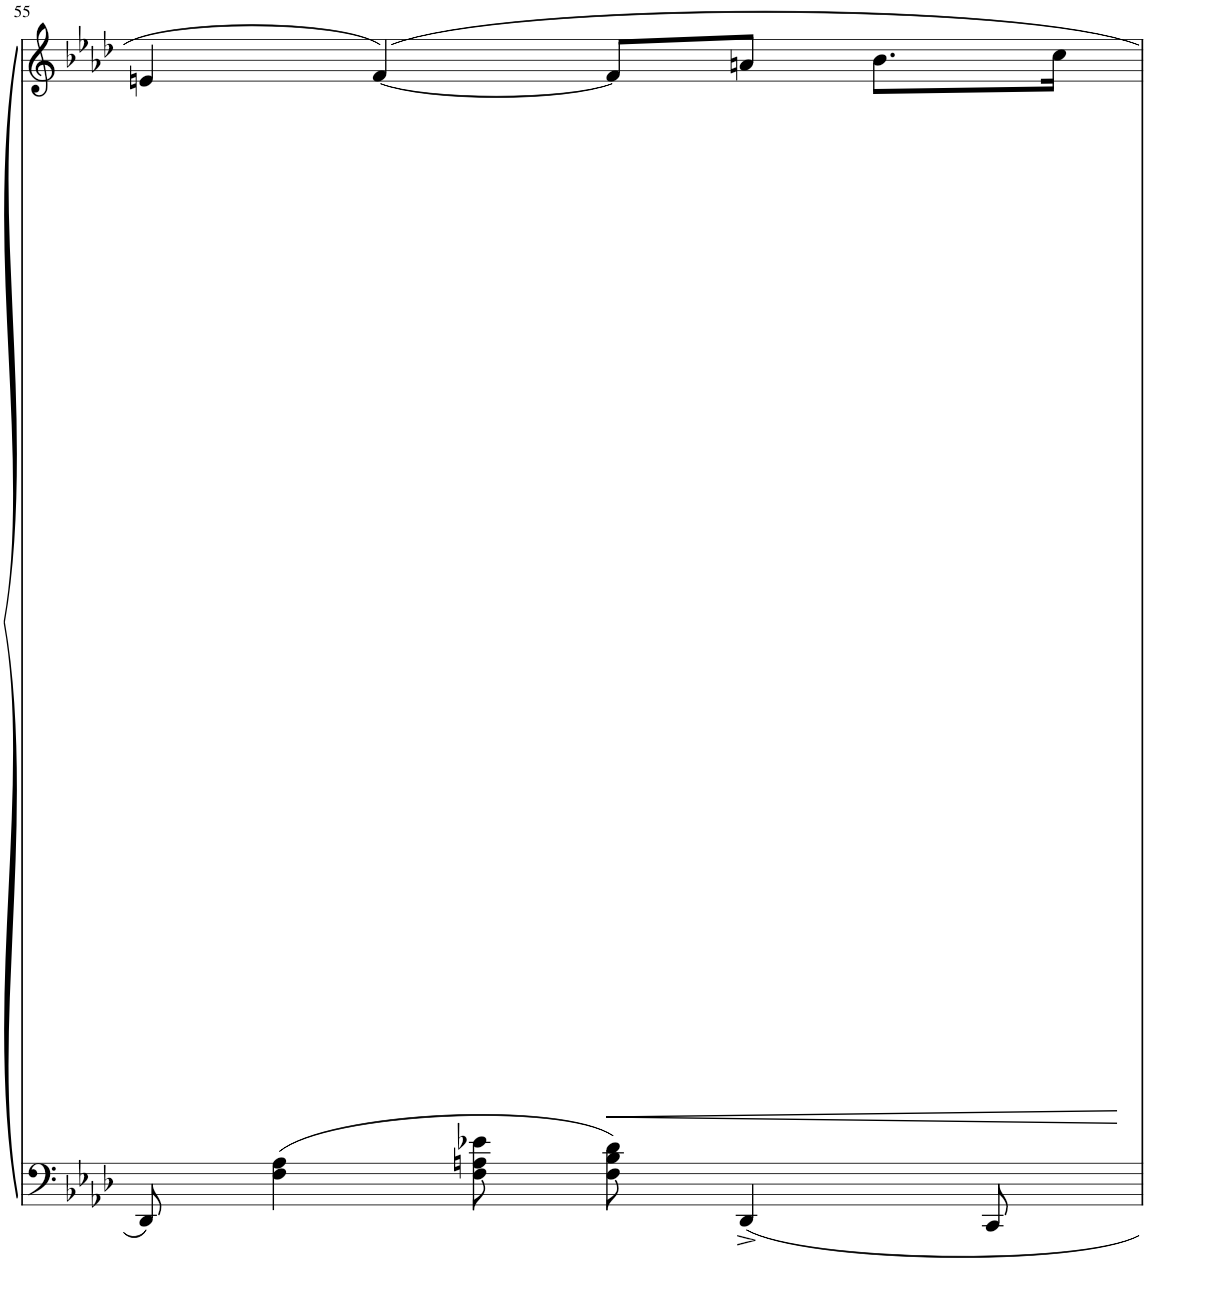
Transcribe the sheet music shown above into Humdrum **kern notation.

**kern	**kern
*part1	*part1
*staff2	*staff1
*I"Piano	*
*I'Pno	*
!!LO:PB:g=z
*clefF4	*clefG2
*k[b-e-a-d-]	*k[b-e-a-d-]
*M4/4	*M4/4
*met(c)	*met(c)
=55	=55
8DD-/	4en/
4F\ 4A-\	.
.	[4f/
8F\ 8An\ 8e-X\	.
8F\ 8B-\ 8d-\	8f/L]
4DD-^/	8an/J
.	8.b-\L
8CC/	.
.	16cc\Jk
=	=
*-	*-
